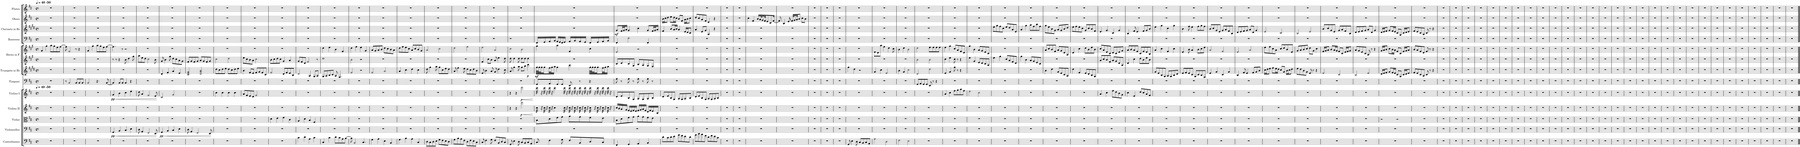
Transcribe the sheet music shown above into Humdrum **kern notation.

**kern	**kern	**dynam	**kern	**kern	**dynam	**kern	**dynam	**kern	**kern	**dynam	**kern	**kern	**kern	**kern	**dynam	**kern	**kern
*part12	*part11	*part11	*part10	*part9	*part9	*part8	*part8	*part7	*part6	*part6	*part5	*part5	*part4	*part3	*part3	*part2	*part1
*staff13	*staff12	*staff12	*staff11	*staff10	*staff10	*staff9	*staff9	*staff8	*staff7	*staff7	*staff6	*staff5	*staff4	*staff3	*staff3	*staff2	*staff1
*I"Contrabasses	*I"Violoncellos	*	*I"Violas	*I"Violins II	*	*I"Violins I	*	*I"Timpani	*I"Trumpets in Bb	*	*I"Horns in F	*	*I"Bassoons	*I"Clarinets in Bb	*	*I"Oboes	*I"Flutes
*I'Cb.	*I'Vc.	*	*I'Vla.	*I'Vln. II	*	*I'Vln. I	*	*I'Timp.	*	*	*	*	*I'Bsn.	*	*	*I'Ob.	*I'Fl.
*clefF4	*clefF4	*	*clefC3	*clefG2	*	*clefG2	*	*clefF4	*clefG2	*	*clefG2	*clefG2	*clefF4	*clefG2	*	*clefG2	*clefG2
*Trd7c12	*	*	*	*	*	*	*	*	*Trd1c2	*	*Trd4c7	*Trd4c7	*	*Trd1c2	*	*	*
*k[f#c#]	*k[f#c#]	*	*k[f#c#]	*k[f#c#]	*	*k[f#c#]	*	*k[f#c#]	*k[f#c#g#d#]	*	*k[f#c#g#]	*k[f#c#g#]	*k[f#c#]	*k[f#c#g#d#]	*	*k[f#c#]	*k[f#c#]
*M4/4	*M4/4	*	*M4/4	*M4/4	*	*M4/4	*	*M4/4	*M4/4	*	*M4/4	*M4/4	*M4/4	*M4/4	*	*M4/4	*M4/4
*met(c)	*met(c)	*	*met(c)	*met(c)	*	*met(c)	*	*met(c)	*met(c)	*	*met(c)	*met(c)	*met(c)	*met(c)	*	*met(c)	*met(c)
*MM40	*MM40	*	*MM40	*MM40	*	*MM40	*	*MM40	*MM40	*	*MM40	*MM40	*MM40	*MM40	*	*MM40	*MM40
=1	=1	=1	=1	=1	=1	=1	=1	=1	=1	=1	=1	=1	=1	=1	=1	=1	=1
!	!	!	!	!	!	!	!	!	!	!	!	!	!	!	!	!	!LO:TX:a:B:t=-50
!	!	!	!	!	!	!LO:TX:a:B:t=-50	!	!	!	!	!	!	!	!	!	!	!
1r	1r	.	1r	1r	.	1r	.	1r	1r	.	1r	4g#/	1r	1r	.	1r	1r
.	.	.	.	.	.	.	.	.	.	.	.	4gg#\	.	.	.	.	.
.	.	.	.	.	.	.	.	.	.	.	.	8aa\L	.	.	.	.	.
.	.	.	.	.	.	.	.	.	.	.	.	8gg#\	.	.	.	.	.
.	.	.	.	.	.	.	.	.	.	.	.	8ee\	.	.	.	.	.
.	.	.	.	.	.	.	.	.	.	.	.	[8ff#\J	.	.	.	.	.
=2	=2	=2	=2	=2	=2	=2	=2	=2	=2	=2	=2	=2	=2	=2	=2	=2	=2
1r	1r	.	1r	1r	.	1r	.	8r	1r	.	1r	8ff#\]	1r	1r	.	1r	1r
.	.	.	.	.	.	.	.	2BB/	.	.	.	2f#/	.	.	.	.	.
.	.	.	.	.	.	.	.	8BB/L	.	.	.	8r	.	.	.	.	.
.	.	.	.	.	.	.	.	8BB/	.	.	.	4r	.	.	.	.	.
.	.	.	.	.	.	.	.	8BB/J	.	.	.	.	.	.	.	.	.
=3	=3	=3	=3	=3	=3	=3	=3	=3	=3	=3	=3	=3	=3	=3	=3	=3	=3
1r	1r	.	1r	1r	.	1r	.	2BB/	1r	.	1r	4g#/	1r	1r	.	1r	1r
.	.	.	.	.	.	.	.	.	.	.	.	4gg#\	.	.	.	.	.
.	.	.	.	.	.	.	.	4.r	.	.	.	8aa\L	.	.	.	.	.
.	.	.	.	.	.	.	.	.	.	.	.	8gg#\	.	.	.	.	.
.	.	.	.	.	.	.	.	.	.	.	.	8ee\	.	.	.	.	.
.	.	.	.	.	.	.	.	[8BB/	.	.	.	[8ff#\J	.	.	.	.	.
=4	=4	=4	=4	=4	=4	=4	=4	=4	=4	=4	=4	=4	=4	=4	=4	=4	=4
!	!	!LO:HP:b	!	!	!	!	!LO:HP:b	!	!	!	!	!	!	!	!	!	!
!	!	!LO:DY:n=1:b	!	!	!	!	!LO:DY:n=1:b	!	!	!	!	!	!	!	!	!	!
1r	4GG/	< pp	1r	1r	.	4g/	< pp	4BB/]	1r	.	8r	4.ff#\]	1r	1r	.	1r	1r
.	.	.	.	.	.	.	.	.	.	.	8r	.	.	.	.	.	.
.	4BB/	.	.	.	.	4b\	.	8BB/L	.	.	4r	.	.	.	.	.	.
.	.	.	.	.	.	.	.	8BB/J	.	.	.	8r	.	.	.	.	.
.	4C#/	.	.	.	.	4cc#\	.	4BB/	.	.	8b\	2r	.	.	.	.	.
.	.	.	.	.	.	.	.	.	.	.	4dd\	.	.	.	.	.	.
.	4E\	.	.	.	.	4ee\	.	4r	.	.	.	.	.	.	.	.	.
.	.	.	.	.	.	.	.	.	.	.	8gg#\	.	.	.	.	.	.
=5	=5	=5	=5	=5	=5	=5	=5	=5	=5	=5	=5	=5	=5	=5	=5	=5	=5
1r	8D\	.	1r	1r	.	8dd\	.	1r	1r	.	8aa\L	1r	1r	1r	.	1r	1r
.	4AA/	.	.	.	.	4a/	.	.	.	.	8ee\	.	.	.	.	.	.
.	.	.	.	.	.	.	.	.	.	.	8dd\J	.	.	.	.	.	.
.	2FF#/	.	.	.	.	2f#/	.	.	.	.	2cc#\	.	.	.	.	.	.
.	8EE/	.	.	.	.	8e/	.	.	.	.	8b\	.	.	.	.	.	.
.	.	[	.	.	.	.	[	.	.	.	.	.	.	.	.	.	.
=6	=6	=6	=6	=6	=6	=6	=6	=6	=6	=6	=6	=6	=6	=6	=6	=6	=6
!	!	!LO:HP:b	!	!	!	!	!	!	!	!	!	!	!	!	!	!	!
!	!	!LO:DY:n=1:b	!	!	!	!	!	!	!	!	!	!	!	!	!	!	!
1r	4GG/	< pp	1r	1r	.	2c#/	.	1r	4d#/	.	8g#/	1r	1r	1r	.	1r	1r
.	.	.	.	.	.	.	.	.	.	.	4b\	.	.	.	.	.	.
.	4BB/	.	.	.	.	.	.	.	4f#/	.	.	.	.	.	.	.	.
.	.	.	.	.	.	.	.	.	.	.	8gg#\	.	.	.	.	.	.
.	4C#/	.	.	.	.	2g/	.	.	4a/	.	8dd\L	.	.	.	.	.	.
.	.	.	.	.	.	.	.	.	.	.	8cc#\	.	.	.	.	.	.
.	4E\	.	.	.	.	.	.	.	4e/	.	8a\	.	.	.	.	.	.
.	.	.	.	.	.	.	.	.	.	.	8g#\J	.	.	.	.	.	.
=7	=7	=7	=7	=7	=7	=7	=7	=7	=7	=7	=7	=7	=7	=7	=7	=7	=7
1r	8D\	.	1r	1r	.	1r	.	1r	2c#/ 2e/ 2g#/	.	8f#/L	1r	1r	1r	.	1r	1r
.	4AA/	.	.	.	.	.	.	.	.	.	8g#/	.	.	.	.	.	.
.	.	.	.	.	.	.	.	.	.	.	8f#/	.	.	.	.	.	.
.	2FF#/	.	.	.	.	.	.	.	.	.	8g#/J	.	.	.	.	.	.
.	.	.	.	.	.	.	.	.	2d#/ 2g#/ 2b/	.	8a/L	.	.	.	.	.	.
.	.	.	.	.	.	.	.	.	.	.	8g#/	.	.	.	.	.	.
.	.	.	.	.	.	.	.	.	.	.	8f#/	.	.	.	.	.	.
.	8EE/	.	.	.	.	.	.	.	.	.	8g#/J	.	.	.	.	.	.
.	.	[	.	.	.	.	.	.	.	.	.	.	.	.	.	.	.
=8	=8	=8	=8	=8	=8	=8	=8	=8	=8	=8	=8	=8	=8	=8	=8	=8	=8
1r	1r	.	1r	1r	.	4cc#\	.	1r	8dd#\L	.	2cc#\	1r	1r	1r	.	1r	1r
.	.	.	.	.	.	.	.	.	8cc#\	.	.	.	.	.	.	.	.
.	.	.	.	.	.	4cc#\	.	.	8dd#\	.	.	.	.	.	.	.	.
.	.	.	.	.	.	.	.	.	8ee\J	.	.	.	.	.	.	.	.
.	.	.	.	.	.	4cc#\	.	.	8dd#\L	.	2dd\	.	.	.	.	.	.
.	.	.	.	.	.	.	.	.	8cc#\	.	.	.	.	.	.	.	.
.	.	.	.	.	.	4cc#\	.	.	8dd#\	.	.	.	.	.	.	.	.
.	.	.	.	.	.	.	.	.	8ee\J	.	.	.	.	.	.	.	.
=9	=9	=9	=9	=9	=9	=9	=9	=9	=9	=9	=9	=9	=9	=9	=9	=9	=9
1r	1r	.	1r	1r	.	8a/L	.	1r	4b\	.	8ee\L	1r	1r	1r	.	1r	1r
.	.	.	.	.	.	8f#/	.	.	.	.	8cc#\	.	.	.	.	.	.
.	.	.	.	.	.	8e/	.	.	8f#/L	.	8b\	.	.	.	.	.	.
.	.	.	.	.	.	8d/J	.	.	8e/J	.	8a\J	.	.	.	.	.	.
.	.	.	.	.	.	2f#/	.	.	8f#/L	.	2cc#\	.	.	.	.	.	.
.	.	.	.	.	.	.	.	.	8g#/	.	.	.	.	.	.	.	.
.	.	.	.	.	.	.	.	.	8f#/	.	.	.	.	.	.	.	.
.	.	.	.	.	.	.	.	.	8c#/J	.	.	.	.	.	.	.	.
=10	=10	=10	=10	=10	=10	=10	=10	=10	=10	=10	=10	=10	=10	=10	=10	=10	=10
1r	1r	.	4d\	1r	.	1r	.	1r	2f#/	.	8b\L	1r	1r	1r	.	1r	1r
.	.	.	.	.	.	.	.	.	.	.	8cc#\	.	.	.	.	.	.
.	.	.	4e\	.	.	.	.	.	.	.	8dd\	.	.	.	.	.	.
.	.	.	.	.	.	.	.	.	.	.	8cc#\J	.	.	.	.	.	.
.	.	.	4f#\	.	.	.	.	.	8d#/L	.	4g#/	.	.	.	.	.	.
.	.	.	.	.	.	.	.	.	8f#/	.	.	.	.	.	.	.	.
.	.	.	4c#\	.	.	.	.	.	8e/	.	4a/	.	.	.	.	.	.
.	.	.	.	.	.	.	.	.	8B/J	.	.	.	.	.	.	.	.
=11	=11	=11	=11	=11	=11	=11	=11	=11	=11	=11	=11	=11	=11	=11	=11	=11	=11
4c#\	1r	.	4A/	1r	.	1r	.	1r	2d#/	.	8g#/L	1r	1r	1r	.	1r	1r
.	.	.	.	.	.	.	.	.	.	.	8f#/	.	.	.	.	.	.
4d\	.	.	4d\	.	.	.	.	.	.	.	8d/J	.	.	.	.	.	.
.	.	.	.	.	.	.	.	.	.	.	2f#/	.	.	.	.	.	.
4A\	.	.	4B/	.	.	.	.	.	4A/	.	.	.	.	.	.	.	.
4c#\	.	.	4F#/	.	.	.	.	.	8G#/L	.	.	.	.	.	.	.	.
.	.	.	.	.	.	.	.	.	8A/J	.	8r	.	.	.	.	.	.
=12	=12	=12	=12	=12	=12	=12	=12	=12	=12	=12	=12	=12	=12	=12	=12	=12	=12
4C#/	1r	.	1r	1r	.	1r	.	1r	8G#/L	.	1dd	4dd\	1r	1r	.	1r	1r
.	.	.	.	.	.	.	.	.	8A/	.	.	.	.	.	.	.	.
4c#\	.	.	.	.	.	.	.	.	8B/	.	.	4ee\	.	.	.	.	.
.	.	.	.	.	.	.	.	.	8c#/J	.	.	.	.	.	.	.	.
8d\L	.	.	.	.	.	.	.	.	8A/	.	.	4b\	.	.	.	.	.
8c#\	.	.	.	.	.	.	.	.	4.F#/	.	.	.	.	.	.	.	.
8A\	.	.	.	.	.	.	.	.	.	.	.	4f#/	.	.	.	.	.
[8B\J	.	.	.	.	.	.	.	.	.	.	.	.	.	.	.	.	.
=13	=13	=13	=13	=13	=13	=13	=13	=13	=13	=13	=13	=13	=13	=13	=13	=13	=13
8B\]	1r	.	1r	1r	.	1r	.	1r	2f#/	.	2b\	4dd\	1r	1r	.	1r	1r
2BB/	.	.	.	.	.	.	.	.	.	.	.	.	.	.	.	.	.
.	.	.	.	.	.	.	.	.	.	.	.	4ff#\	.	.	.	.	.
.	.	.	.	.	.	.	.	.	2r	.	2r	4ee\	.	.	.	.	.
4.C#/	.	.	.	.	.	.	.	.	.	.	.	.	.	.	.	.	.
.	.	.	.	.	.	.	.	.	.	.	.	4g#/	.	.	.	.	.
=14	=14	=14	=14	=14	=14	=14	=14	=14	=14	=14	=14	=14	=14	=14	=14	=14	=14
4G\	1r	.	1r	1r	.	1r	.	1r	2f#/	.	1r	8a/L	1r	1r	.	1r	1r
.	.	.	.	.	.	.	.	.	.	.	.	8g#/	.	.	.	.	.
4A\	.	.	.	.	.	.	.	.	.	.	.	8a/	.	.	.	.	.
.	.	.	.	.	.	.	.	.	.	.	.	8b/J	.	.	.	.	.
4E\	.	.	.	.	.	.	.	.	2a/	.	.	8dd\L	.	.	.	.	.
.	.	.	.	.	.	.	.	.	.	.	.	8cc#\	.	.	.	.	.
4BB/	.	.	.	.	.	.	.	.	.	.	.	8b\	.	.	.	.	.
.	.	.	.	.	.	.	.	.	.	.	.	8a\J	.	.	.	.	.
=15	=15	=15	=15	=15	=15	=15	=15	=15	=15	=15	=15	=15	=15	=15	=15	=15	=15
4G\	1r	.	1r	1r	.	1r	.	1r	4a/	.	1r	8dd\L	1r	1r	.	1r	1r
.	.	.	.	.	.	.	.	.	.	.	.	8ff#\	.	.	.	.	.
4B\	.	.	.	.	.	.	.	.	4cc#\	.	.	8ee\	.	.	.	.	.
.	.	.	.	.	.	.	.	.	.	.	.	8cc#\J	.	.	.	.	.
4A\	.	.	.	.	.	.	.	.	4dd#\	.	.	8a/L	.	.	.	.	.
.	.	.	.	.	.	.	.	.	.	.	.	8cc#/	.	.	.	.	.
4C#/	.	.	.	.	.	.	.	.	4cc#\	.	.	8b/	.	.	.	.	.
.	.	.	.	.	.	.	.	.	.	.	.	8g#/J	.	.	.	.	.
=16	=16	=16	=16	=16	=16	=16	=16	=16	=16	=16	=16	=16	=16	=16	=16	=16	=16
8D\L	1r	.	1r	1r	.	1r	.	1r	8dd#\	.	1r	2a/	1r	1r	.	1r	1r
8C#\	.	.	.	.	.	.	.	.	4gg#\	.	.	.	.	.	.	.	.
8D\	.	.	.	.	.	.	.	.	.	.	.	.	.	.	.	.	.
8E\J	.	.	.	.	.	.	.	.	8aa\	.	.	.	.	.	.	.	.
8G\L	.	.	.	.	.	.	.	.	8gg#\L	.	.	2cc#\	.	.	.	.	.
8F#\	.	.	.	.	.	.	.	.	8cc#\	.	.	.	.	.	.	.	.
8E\	.	.	.	.	.	.	.	.	8ee\	.	.	.	.	.	.	.	.
8D\J	.	.	.	.	.	.	.	.	8dd#\J	.	.	.	.	.	.	.	.
=17	=17	=17	=17	=17	=17	=17	=17	=17	=17	=17	=17	=17	=17	=17	=17	=17	=17
8G\L	1r	.	1r	1r	.	1r	.	1r	8a/	.	1r	2dd\	1r	1r	.	1r	1r
8B\	.	.	.	.	.	.	.	.	4ff#\	.	.	.	.	.	.	.	.
8A\	.	.	.	.	.	.	.	.	.	.	.	.	.	.	.	.	.
8F#\J	.	.	.	.	.	.	.	.	8ee\	.	.	.	.	.	.	.	.
8D\L	.	.	.	.	.	.	.	.	8dd#\L	.	.	2ff#\	.	.	.	.	.
8F#\	.	.	.	.	.	.	.	.	8cc#\	.	.	.	.	.	.	.	.
8E\	.	.	.	.	.	.	.	.	8dd#\	.	.	.	.	.	.	.	.
8C#\J	.	.	.	.	.	.	.	.	8b\J	.	.	.	.	.	.	.	.
=18	=18	=18	=18	=18	=18	=18	=18	=18	=18	=18	=18	=18	=18	=18	=18	=18	=18
8C#/	1r	.	1r	1r	.	1r	.	1r	8e/	.	4f#/	2ee\	1r	1r	.	1r	1r
4F#\	.	.	.	.	.	.	.	.	4b\	.	.	.	.	.	.	.	.
.	.	.	.	.	.	.	.	.	.	.	8cc#\L	.	.	.	.	.	.
8G\	.	.	.	.	.	.	.	.	8a/	.	8b\J	.	.	.	.	.	.
8F#/L	.	.	.	.	.	.	.	.	8g#/	.	8a/	2a/	.	.	.	.	.
8BB/	.	.	.	.	.	.	.	.	4dd#\	.	4ee\	.	.	.	.	.	.
8D/	.	.	.	.	.	.	.	.	.	.	.	.	.	.	.	.	.
8C#/J	.	.	.	.	.	.	.	.	8cc#\	.	8dd\	.	.	.	.	.	.
=19	=19	=19	=19	=19	=19	=19	=19	=19	=19	=19	=19	=19	=19	=19	=19	=19	=19
8GG/	1r	.	1r	4r	.	4r	.	1r	8a/	.	8dd\	2cc#\	1r	1r	.	1r	1r
4E\	.	.	.	.	.	.	.	.	4gg#\	.	4dd\	.	.	.	.	.	.
.	.	.	.	4r	.	4r	.	.	.	.	.	.	.	.	.	.	.
8D\	.	.	.	.	.	.	.	.	8aa\	.	8dd\	.	.	.	.	.	.
!	!	!	!	!	!LO:HP:b	!	!LO:HP:b	!	!	!	!	!	!	!	!	!	!
!	!	!	!	!	!LO:DY:n=1:b	!	!LO:DY:n=1:b	!	!	!	!	!	!	!	!	!	!
8C#/L	.	.	.	2ddd\	< p	2ddd\	< p	.	8gg#\L	.	8dd\L	2b\	.	.	.	.	.
8BB/	.	.	.	.	.	.	.	.	8bb\J	.	8dd\J	.	.	.	.	.	.
!	!	!	!	!	!	!	!	!	!	!LO:DY:b	!	!	!	!	!	!	!
8C#/	.	.	.	.	.	.	.	.	4ddd#\	p	4dd\	.	.	.	.	.	.
8AA/J	.	.	.	.	.	.	.	.	.	.	.	.	.	.	.	.	.
.	.	.	.	.	[	.	[	.	.	.	.	.	.	.	.	.	.
=20	=20	=20	=20	=20	=20	=20	=20	=20	=20	=20	=20	=20	=20	=20	=20	=20	=20
!	!	!	!	!	!	!	!	!	!	!LO:DY:b	!	!	!	!	!	!	!
8C#/	1r	.	8B\L	32cc#\	.	32ccc#\	.	8GG/L	64gg#\LLLL	mf	1r	4gg#\	16FF#/LL	1r	.	1r	1r
.	.	.	.	.	.	.	.	.	64gg#\J	.	.	.	.	.	.	.	.
.	.	.	.	32r	.	32r	.	.	32gg#\J	.	.	.	.	.	.	.	.
.	.	.	.	32cc#\	.	32ccc#\	.	.	16gg#\	.	.	.	16GG/	.	.	.	.
.	.	.	.	32r	.	32r	.	.	.	.	.	.	.	.	.	.	.
4F#\	.	.	8d\	32cc#\	.	32ccc#\	.	8AA/	32ff#\L	.	.	.	16AA/	.	.	.	.
.	.	.	.	32r	.	32r	.	.	32gg#\J	.	.	.	.	.	.	.	.
.	.	.	.	4cc#\	.	4ccc#\	.	.	16aa\JJ	.	.	.	16BB/JJ	.	.	.	.
.	.	.	8f#\	.	.	.	.	8GG/	4gg#\	.	.	4aa\	16AA/LL	.	.	.	.
.	.	.	.	.	.	.	.	.	.	.	.	.	16GG/	.	.	.	.
8G\	.	.	8g\J	.	.	.	.	8GG/J	.	.	.	.	16FF#/	.	.	.	.
.	.	.	.	32cc#\	.	32ccc#\	.	.	.	.	.	.	16GG/JJ	.	.	.	.
.	.	.	.	32r	.	32r	.	.	.	.	.	.	.	.	.	.	.
8F#/L	.	.	8a\L	32cc#\	.	32ccc#\	.	8EE/	4ccc#\	.	.	4f#/	16AA/LL	.	.	.	.
.	.	.	.	32r	.	32r	.	.	.	.	.	.	.	.	.	.	.
.	.	.	.	32cc#\	.	32ccc#\	.	.	.	.	.	.	16BB/	.	.	.	.
.	.	.	.	32r	.	32r	.	.	.	.	.	.	.	.	.	.	.
8BB/	.	.	8g\	32cc#\	.	32ccc#\	.	8r	.	.	.	.	16AA/	.	.	.	.
.	.	.	.	32r	.	32r	.	.	.	.	.	.	.	.	.	.	.
.	.	.	.	32cc#\	.	32ccc#\	.	.	.	.	.	.	16GG/JJ	.	.	.	.
.	.	.	.	32r	.	32r	.	.	.	.	.	.	.	.	.	.	.
8D/	.	.	8f#\	32cc#\	.	32ccc#\	.	4r	64gg#\LLLL	.	.	4cc#\	16FF#/LL	.	.	.	.
.	.	.	.	.	.	.	.	.	64gg#\J	.	.	.	.	.	.	.	.
.	.	.	.	32r	.	32r	.	.	32gg#\J	.	.	.	.	.	.	.	.
.	.	.	.	32cc#\	.	32ccc#\	.	.	16gg#\	.	.	.	16GG/	.	.	.	.
.	.	.	.	32r	.	32r	.	.	.	.	.	.	.	.	.	.	.
8C#/J	.	.	8e\J	32cc#\	.	32ccc#\	.	.	32ff#\L	.	.	.	16AA/	.	.	.	.
.	.	.	.	32r	.	32r	.	.	32gg#\J	.	.	.	.	.	.	.	.
.	.	.	.	32cc#\	.	32ccc#\	.	.	16aa\JJ	.	.	.	16BB/JJ	.	.	.	.
.	.	.	.	32r	.	32r	.	.	.	.	.	.	.	.	.	.	.
=21	=21	=21	=21	=21	=21	=21	=21	=21	=21	=21	=21	=21	=21	=21	=21	=21	=21
!	!	!	!	!	!	!	!	!	!	!	!	!	!	!	!LO:DY:b	!	!
4FF#/	1r	.	8B\L	16cc#/LL	.	8d/L	.	8A\	1r	.	8c#/L	2e/	4FF#/	8g#/L	mf	1r	1r
.	.	.	.	16b/	.	.	.	.	.	.	.	.	.	.	.	.	.
.	.	.	8d\	16a/	.	8e/	.	8r	.	.	8d/	.	.	32f#/LL	.	.	.
.	.	.	.	.	.	.	.	.	.	.	.	.	.	32g#/J	.	.	.
.	.	.	.	16g/JJ	.	.	.	.	.	.	.	.	.	16a/JJ	.	.	.
4GG/	.	.	8f#\	16f#/LL	.	8B/	.	8A\	.	.	8c#/	.	2F#\	4g#/	.	.	.
.	.	.	.	16e/	.	.	.	.	.	.	.	.	.	.	.	.	.
.	.	.	8g\J	16f#/	.	8G/J	.	8r	.	.	8G#/J	.	.	.	.	.	.
.	.	.	.	16e/JJ	.	.	.	.	.	.	.	.	.	.	.	.	.
4AA/	.	.	8a\L	16f#/LL	.	8A/L	.	8A\	.	.	8B/L	2r	.	4cc#\	.	.	.
.	.	.	.	16g/	.	.	.	.	.	.	.	.	.	.	.	.	.
.	.	.	8g\	16a/	.	8G/	.	8r	.	.	8A/	.	.	.	.	.	.
.	.	.	.	16f#/JJ	.	.	.	.	.	.	.	.	.	.	.	.	.
4BB/	.	.	8f#\	16d/LL	.	8A/	.	8A\	.	.	8G#/	.	4FF#/	8g#/L	.	.	.
.	.	.	.	16f#/	.	.	.	.	.	.	.	.	.	.	.	.	.
.	.	.	8e\J	16e/	.	8B/J	.	8r	.	.	8F#/J	.	.	32f#/LL	.	.	.
.	.	.	.	.	.	.	.	.	.	.	.	.	.	32g#/J	.	.	.
.	.	.	.	16B/JJ	.	.	.	.	.	.	.	.	.	16a/JJ	.	.	.
=22	=22	=22	=22	=22	=22	=22	=22	=22	=22	=22	=22	=22	=22	=22	=22	=22	=22
8d\L	1r	.	1r	1r	.	8d/L	.	1r	1r	.	1r	1r	1r	4f#/	.	16b\LL	1r
.	.	.	.	.	.	.	.	.	.	.	.	.	.	.	.	16cc#\J	.
8c#\	.	.	.	.	.	8e/	.	.	.	.	.	.	.	.	.	8dd\J	.
8d\	.	.	.	.	.	8B/	.	.	.	.	.	.	.	8b/L	.	8ee\L	.
8e\J	.	.	.	.	.	8G/J	.	.	.	.	.	.	.	16a/L	.	16dd\L	.
.	.	.	.	.	.	.	.	.	.	.	.	.	.	16b/JJ	.	16cc#\JJ	.
8g\L	.	.	.	.	.	8A/L	.	.	.	.	.	.	.	4a/	.	8b/L	.
8f#\	.	.	.	.	.	8G/	.	.	.	.	.	.	.	.	.	8f#/J	.
8e\	.	.	.	.	.	8A/	.	.	.	.	.	.	.	16e/LL	.	16a\LL	.
.	.	.	.	.	.	.	.	.	.	.	.	.	.	16d#/J	.	16b\J	.
8d\J	.	.	.	.	.	8B/J	.	.	.	.	.	.	.	8c#/J	.	8cc#\J	.
=23	=23	=23	=23	=23	=23	=23	=23	=23	=23	=23	=23	=23	=23	=23	=23	=23	=23
8g\L	1r	.	1r	1r	.	8d/L	.	1r	1r	.	1r	1r	1r	4a/	.	8dd/L	1r
8b\	.	.	.	.	.	8e/	.	.	.	.	.	.	.	.	.	8cc#/	.
8a\	.	.	.	.	.	8B/	.	.	.	.	.	.	.	8e/L	.	8a/	.
8f#\J	.	.	.	.	.	8G/J	.	.	.	.	.	.	.	8g#/J	.	8f#/J	.
8d\L	.	.	.	.	.	8A/L	.	.	.	.	.	.	.	4A/	.	4d/	.
8f#\	.	.	.	.	.	8G/	.	.	.	.	.	.	.	.	.	.	.
8e\	.	.	.	.	.	8A/	.	.	.	.	.	.	.	4r	.	4r	.
8c#\J	.	.	.	.	.	8B/J	.	.	.	.	.	.	.	.	.	.	.
=24	=24	=24	=24	=24	=24	=24	=24	=24	=24	=24	=24	=24	=24	=24	=24	=24	=24
1r	1r	.	1r	1r	.	1r	.	1r	1r	.	1r	1r	1r	1r	.	1r	1r
=25	=25	=25	=25	=25	=25	=25	=25	=25	=25	=25	=25	=25	=25	=25	=25	=25	=25
1r	1r	.	1r	1r	.	1r	.	1r	1r	.	1r	1r	1r	1r	.	1r	1r
=26	=26	=26	=26	=26	=26	=26	=26	=26	=26	=26	=26	=26	=26	=26	=26	=26	=26
1r	1r	.	1r	1r	.	1r	.	1r	1r	.	1r	1r	1r	1r	.	4cc#\	1r
.	.	.	.	.	.	.	.	.	.	.	.	.	.	.	.	4f#/	.
.	.	.	.	.	.	.	.	.	.	.	.	.	.	.	.	16b/LL	.
.	.	.	.	.	.	.	.	.	.	.	.	.	.	.	.	32a/K	.
.	.	.	.	.	.	.	.	.	.	.	.	.	.	.	.	16g/	.
.	.	.	.	.	.	.	.	.	.	.	.	.	.	.	.	32f#/JK	.
.	.	.	.	.	.	.	.	.	.	.	.	.	.	.	.	8e/	.
.	.	.	.	.	.	.	.	.	.	.	.	.	.	.	.	8c#/	.
.	.	.	.	.	.	.	.	.	.	.	.	.	.	.	.	[16f#/Jk	.
=27	=27	=27	=27	=27	=27	=27	=27	=27	=27	=27	=27	=27	=27	=27	=27	=27	=27
1r	1r	.	1r	1r	.	1r	.	1r	1r	.	1r	1r	1r	1r	.	8.f#/]	1r
.	.	.	.	.	.	.	.	.	.	.	.	.	.	.	.	4B/	.
.	.	.	.	.	.	.	.	.	.	.	.	.	.	.	.	16e/	.
.	.	.	.	.	.	.	.	.	.	.	.	.	.	.	.	32f#/KLL	.
.	.	.	.	.	.	.	.	.	.	.	.	.	.	.	.	16g/	.
.	.	.	.	.	.	.	.	.	.	.	.	.	.	.	.	32a/JK	.
.	.	.	.	.	.	.	.	.	.	.	.	.	.	.	.	8b/J	.
.	.	.	.	.	.	.	.	.	.	.	.	.	.	.	.	8cc#\L	.
.	.	.	.	.	.	.	.	.	.	.	.	.	.	.	.	8b\J	.
=28	=28	=28	=28	=28	=28	=28	=28	=28	=28	=28	=28	=28	=28	=28	=28	=28	=28
1r	1r	.	1r	1r	.	1r	.	1r	1r	.	1r	1r	1r	1r	.	1r	1r
=29	=29	=29	=29	=29	=29	=29	=29	=29	=29	=29	=29	=29	=29	=29	=29	=29	=29
1r	1r	.	1r	1r	.	1r	.	1r	1r	.	1r	1r	1r	1r	.	1r	1r
=30	=30	=30	=30	=30	=30	=30	=30	=30	=30	=30	=30	=30	=30	=30	=30	=30	=30
1r	1r	.	1r	1r	.	1r	.	1r	1r	.	1r	1r	1r	1r	.	1r	1r
=31	=31	=31	=31	=31	=31	=31	=31	=31	=31	=31	=31	=31	=31	=31	=31	=31	=31
8GG/	1r	.	1r	1r	.	1r	.	1r	4gg#\	.	1r	1r	1r	1r	.	1r	1r
4E\	.	.	.	.	.	.	.	.	.	.	.	.	.	.	.	.	.
.	.	.	.	.	.	.	.	.	4dd#\	.	.	.	.	.	.	.	.
8D\	.	.	.	.	.	.	.	.	.	.	.	.	.	.	.	.	.
8C#/L	.	.	.	.	.	.	.	.	2r	.	.	.	.	.	.	.	.
8BB/	.	.	.	.	.	.	.	.	.	.	.	.	.	.	.	.	.
8C#/	.	.	.	.	.	.	.	.	.	.	.	.	.	.	.	.	.
8AA/J	.	.	.	.	.	.	.	.	.	.	.	.	.	.	.	.	.
=32	=32	=32	=32	=32	=32	=32	=32	=32	=32	=32	=32	=32	=32	=32	=32	=32	=32
2A\	1r	.	1r	1r	.	1r	.	1r	4g#/	.	1r	8e\L	1r	1r	.	1r	1r
.	.	.	.	.	.	.	.	.	.	.	.	8d\	.	.	.	.	.
.	.	.	.	.	.	.	.	.	4cc#\	.	.	8aa\J	.	.	.	.	.
.	.	.	.	.	.	.	.	.	.	.	.	4ff#\	.	.	.	.	.
2D\	.	.	.	.	.	.	.	.	2e/	.	.	.	.	.	.	.	.
.	.	.	.	.	.	.	.	.	.	.	.	4dd\	.	.	.	.	.
.	.	.	.	.	.	.	.	.	.	.	.	8cc#\	.	.	.	.	.
=33	=33	=33	=33	=33	=33	=33	=33	=33	=33	=33	=33	=33	=33	=33	=33	=33	=33
2F#\	1r	.	1r	1r	.	1r	.	1r	4b\	.	1r	4b\	1r	1r	.	1r	1r
.	.	.	.	.	.	.	.	.	4g#/	.	.	4dd\	.	.	.	.	.
2E\	.	.	.	.	.	.	.	.	2cc#\	.	.	2b\	.	.	.	.	.
=34	=34	=34	=34	=34	=34	=34	=34	=34	=34	=34	=34	=34	=34	=34	=34	=34	=34
1r	1r	.	1r	1r	.	1r	.	8GG/L	2d#/	.	2b\	2dd\	1r	1r	.	1r	1r
.	.	.	.	.	.	.	.	8AA/	.	.	.	.	.	.	.	.	.
.	.	.	.	.	.	.	.	8GG/	.	.	.	.	.	.	.	.	.
.	.	.	.	.	.	.	.	8GG/J	.	.	.	.	.	.	.	.	.
.	.	.	.	.	.	.	.	8EE/	2dd#\	.	2b\	8ee\L	.	.	.	.	.
.	.	.	.	.	.	.	.	8r	.	.	.	8ee\	.	.	.	.	.
.	.	.	.	.	.	.	.	4r	.	.	.	8ee\	.	.	.	.	.
.	.	.	.	.	.	.	.	.	.	.	.	8ee\J	.	.	.	.	.
=35	=35	=35	=35	=35	=35	=35	=35	=35	=35	=35	=35	=35	=35	=35	=35	=35	=35
1r	1r	.	1r	1r	.	4a/	.	1r	4e/	.	4cc#\	4ee\	1r	1r	.	1r	1r
.	.	.	.	.	.	4cc#\	.	.	4g#/	.	4ee\	4gg#\	.	.	.	.	.
.	.	.	.	.	.	8ff#\L	.	.	8gg#\	.	8cc#\	8cc#/L	.	.	.	.	.
.	.	.	.	.	.	8gg\	.	.	8r	.	8r	8a/	.	.	.	.	.
.	.	.	.	.	.	8aa\	.	.	4r	.	4r	8f#/	.	.	.	.	.
.	.	.	.	.	.	8ff#\J	.	.	.	.	.	8d/J	.	.	.	.	.
=36	=36	=36	=36	=36	=36	=36	=36	=36	=36	=36	=36	=36	=36	=36	=36	=36	=36
1r	1r	.	1r	1r	.	2ee\	.	1r	1r	.	4ee\	4gg#\	1r	1r	.	1r	1r
.	.	.	.	.	.	.	.	.	.	.	4g#/	4b\	.	.	.	.	.
.	.	.	.	.	.	2cc#\	.	.	.	.	8e/L	8a/L	.	.	.	.	.
.	.	.	.	.	.	.	.	.	.	.	8d/	8g#/	.	.	.	.	.
.	.	.	.	.	.	.	.	.	.	.	8c#/	8e/	.	.	.	.	.
.	.	.	.	.	.	.	.	.	.	.	8A/J	8c#/J	.	.	.	.	.
=37	=37	=37	=37	=37	=37	=37	=37	=37	=37	=37	=37	=37	=37	=37	=37	=37	=37
1r	1r	.	1r	1r	.	1r	.	1r	1r	.	4ee\	1r	1r	8ee\L	.	1r	1r
.	.	.	.	.	.	.	.	.	.	.	.	.	.	8gg#\	.	.	.
.	.	.	.	.	.	.	.	.	.	.	4gg#\	.	.	8ff#\	.	.	.
.	.	.	.	.	.	.	.	.	.	.	.	.	.	8cc#\J	.	.	.
.	.	.	.	.	.	.	.	.	.	.	8cc#/L	.	.	8ee/L	.	.	.
.	.	.	.	.	.	.	.	.	.	.	8a/	.	.	8dd#/	.	.	.
.	.	.	.	.	.	.	.	.	.	.	8f#/	.	.	8a/	.	.	.
.	.	.	.	.	.	.	.	.	.	.	8d/J	.	.	8e/J	.	.	.
=38	=38	=38	=38	=38	=38	=38	=38	=38	=38	=38	=38	=38	=38	=38	=38	=38	=38
1r	1r	.	1r	1r	.	1r	.	1r	1r	.	4gg#\	1r	1r	4a/	.	1r	1r
.	.	.	.	.	.	.	.	.	.	.	4b\	.	.	4gg#\	.	.	.
.	.	.	.	.	.	.	.	.	.	.	8a/L	.	.	8aa\L	.	.	.
.	.	.	.	.	.	.	.	.	.	.	8g#/	.	.	8ff#\	.	.	.
.	.	.	.	.	.	.	.	.	.	.	8e/	.	.	8bb\	.	.	.
.	.	.	.	.	.	.	.	.	.	.	8c#/J	.	.	8ff#\J	.	.	.
=39	=39	=39	=39	=39	=39	=39	=39	=39	=39	=39	=39	=39	=39	=39	=39	=39	=39
1r	1r	.	1r	1r	.	1r	.	1r	4b\	.	1r	8a/L	1r	8gg#\L	.	1r	1r
.	.	.	.	.	.	.	.	.	.	.	.	8cc#/	.	8ee\	.	.	.
.	.	.	.	.	.	.	.	.	4dd#\	.	.	8b/	.	8b\	.	.	.
.	.	.	.	.	.	.	.	.	.	.	.	8f#/J	.	8g#\J	.	.	.
.	.	.	.	.	.	.	.	.	8g#/L	.	.	8a/L	.	8a/L	.	.	.
.	.	.	.	.	.	.	.	.	8e/	.	.	8g#/	.	8g#/	.	.	.
.	.	.	.	.	.	.	.	.	8c#/	.	.	8d/	.	8b/	.	.	.
.	.	.	.	.	.	.	.	.	8A/J	.	.	8A/J	.	8dd#/J	.	.	.
=40	=40	=40	=40	=40	=40	=40	=40	=40	=40	=40	=40	=40	=40	=40	=40	=40	=40
1r	1r	.	1r	1r	.	1r	.	1r	4dd#\	.	1r	4d/	1r	8ee\L	.	1r	1r
.	.	.	.	.	.	.	.	.	.	.	.	.	.	8ff#\	.	.	.
.	.	.	.	.	.	.	.	.	4f#/	.	.	4cc#\	.	8ee\	.	.	.
.	.	.	.	.	.	.	.	.	.	.	.	.	.	8cc#\J	.	.	.
.	.	.	.	.	.	.	.	.	8e/L	.	.	8dd\L	.	8g#/L	.	.	.
.	.	.	.	.	.	.	.	.	8d#/	.	.	8b\	.	8cc#/	.	.	.
.	.	.	.	.	.	.	.	.	8B/	.	.	8ee\	.	8b/	.	.	.
.	.	.	.	.	.	.	.	.	8G#/J	.	.	8b\J	.	8f#/J	.	.	.
=41	=41	=41	=41	=41	=41	=41	=41	=41	=41	=41	=41	=41	=41	=41	=41	=41	=41
1r	1r	.	1r	1r	.	4a/	.	1r	1r	.	8a/L	8cc#/L	1r	4e/	.	1r	1r
.	.	.	.	.	.	.	.	.	.	.	8cc#/	8a/	.	.	.	.	.
.	.	.	.	.	.	4cc#\	.	.	.	.	8b/	8e/	.	4g#/	.	.	.
.	.	.	.	.	.	.	.	.	.	.	8f#/J	8c#/J	.	.	.	.	.
.	.	.	.	.	.	8ff#\L	.	.	.	.	8a/L	8d/L	.	4c#/	.	.	.
.	.	.	.	.	.	8dd\	.	.	.	.	8g#/	8c#/	.	.	.	.	.
.	.	.	.	.	.	8b\	.	.	.	.	8d/	8e/	.	4g#/	.	.	.
.	.	.	.	.	.	8g\J	.	.	.	.	8A/J	8g#/J	.	.	.	.	.
=42	=42	=42	=42	=42	=42	=42	=42	=42	=42	=42	=42	=42	=42	=42	=42	=42	=42
1r	1r	.	1r	1r	.	4cc#\	.	1r	1r	.	4d/	8a/L	1r	4B/	.	1r	1r
.	.	.	.	.	.	.	.	.	.	.	.	8b/	.	.	.	.	.
.	.	.	.	.	.	4e/	.	.	.	.	4cc#\	8a/	.	8f#/	.	.	.
.	.	.	.	.	.	.	.	.	.	.	.	8f#/J	.	4e/	.	.	.
.	.	.	.	.	.	8dd/L	.	.	.	.	8dd\L	8c#/L	.	.	.	.	.
.	.	.	.	.	.	8cc#/	.	.	.	.	8b\	8f#/	.	8f#/L	.	.	.
.	.	.	.	.	.	8a/	.	.	.	.	8ee\	8e/	.	8g#/	.	.	.
.	.	.	.	.	.	8f#/J	.	.	.	.	8b\J	8B/J	.	8b/J	.	.	.
=43	=43	=43	=43	=43	=43	=43	=43	=43	=43	=43	=43	=43	=43	=43	=43	=43	=43
1r	1r	.	1r	1r	.	1r	.	1r	8g#/L	.	1r	4a/	1r	4ee\	.	1r	1r
.	.	.	.	.	.	.	.	.	8e/	.	.	.	.	.	.	.	.
.	.	.	.	.	.	.	.	.	8B/	.	.	4cc#\	.	4gg#\	.	.	.
.	.	.	.	.	.	.	.	.	8G#/J	.	.	.	.	.	.	.	.
.	.	.	.	.	.	.	.	.	8A/L	.	.	4f#/	.	4cc#\	.	.	.
.	.	.	.	.	.	.	.	.	8G#/	.	.	.	.	.	.	.	.
.	.	.	.	.	.	.	.	.	8B/	.	.	4cc#\	.	4gg#\	.	.	.
.	.	.	.	.	.	.	.	.	8d#/J	.	.	.	.	.	.	.	.
=44	=44	=44	=44	=44	=44	=44	=44	=44	=44	=44	=44	=44	=44	=44	=44	=44	=44
1r	1r	.	1r	1r	.	1r	.	1r	8e/L	.	1r	4e/	1r	4b\	.	1r	1r
.	.	.	.	.	.	.	.	.	8f#/	.	.	.	.	.	.	.	.
.	.	.	.	.	.	.	.	.	8e/	.	.	8b\	.	8ff#\	.	.	.
.	.	.	.	.	.	.	.	.	8c#/J	.	.	4a/	.	4ee\	.	.	.
.	.	.	.	.	.	.	.	.	8G#/L	.	.	.	.	.	.	.	.
.	.	.	.	.	.	.	.	.	8c#/	.	.	8b\L	.	8ff#\L	.	.	.
.	.	.	.	.	.	.	.	.	8B/	.	.	8cc#\	.	8gg#\	.	.	.
.	.	.	.	.	.	.	.	.	8F#/J	.	.	8ee\J	.	8ff#\J	.	.	.
=45	=45	=45	=45	=45	=45	=45	=45	=45	=45	=45	=45	=45	=45	=45	=45	=45	=45
1r	1r	.	1r	1r	.	1r	.	1r	4e/	.	1r	2a/	1r	8b/L	.	1r	1r
.	.	.	.	.	.	.	.	.	.	.	.	.	.	8cc#/	.	.	.
.	.	.	.	.	.	.	.	.	4g#/	.	.	.	.	8g#/	.	.	.
.	.	.	.	.	.	.	.	.	.	.	.	.	.	8e/J	.	.	.
.	.	.	.	.	.	.	.	.	4c#/	.	.	2f#/	.	8g#/L	.	.	.
.	.	.	.	.	.	.	.	.	.	.	.	.	.	8a/	.	.	.
.	.	.	.	.	.	.	.	.	4g#/	.	.	.	.	8f#/	.	.	.
.	.	.	.	.	.	.	.	.	.	.	.	.	.	8B/J	.	.	.
=46	=46	=46	=46	=46	=46	=46	=46	=46	=46	=46	=46	=46	=46	=46	=46	=46	=46
1r	1r	.	1r	1r	.	1r	.	1r	4B/	.	1r	2e/	1r	8d#/L	.	1r	1r
.	.	.	.	.	.	.	.	.	.	.	.	.	.	8e/	.	.	.
.	.	.	.	.	.	.	.	.	8f#/	.	.	.	.	8f#/	.	.	.
.	.	.	.	.	.	.	.	.	4e/	.	.	.	.	8g#/J	.	.	.
.	.	.	.	.	.	.	.	.	.	.	.	2a/	.	8a/L	.	.	.
.	.	.	.	.	.	.	.	.	8f#/L	.	.	.	.	8d#/J	.	.	.
.	.	.	.	.	.	.	.	.	8g#/	.	.	.	.	4g#/	.	.	.
.	.	.	.	.	.	.	.	.	8b/J	.	.	.	.	.	.	.	.
=47	=47	=47	=47	=47	=47	=47	=47	=47	=47	=47	=47	=47	=47	=47	=47	=47	=47
1r	1r	.	1r	1r	.	1r	.	1r	16cc#\LL	.	1r	8ee\L	1r	2e/	.	1r	1r
.	.	.	.	.	.	.	.	.	16dd#\J	.	.	.	.	.	.	.	.
.	.	.	.	.	.	.	.	.	8ee\J	.	.	8ff#\	.	.	.	.	.
.	.	.	.	.	.	.	.	.	8ff#\L	.	.	8cc#\	.	.	.	.	.
.	.	.	.	.	.	.	.	.	16ee\L	.	.	8a\J	.	.	.	.	.
.	.	.	.	.	.	.	.	.	16dd#\JJ	.	.	.	.	.	.	.	.
.	.	.	.	.	.	.	.	.	8cc#/L	.	.	8cc#/L	.	2c#/	.	.	.
.	.	.	.	.	.	.	.	.	8g#/J	.	.	8dd/	.	.	.	.	.
.	.	.	.	.	.	.	.	.	16b\LL	.	.	8b/	.	.	.	.	.
.	.	.	.	.	.	.	.	.	16cc#\J	.	.	.	.	.	.	.	.
.	.	.	.	.	.	.	.	.	8dd#\J	.	.	8e/J	.	.	.	.	.
=48	=48	=48	=48	=48	=48	=48	=48	=48	=48	=48	=48	=48	=48	=48	=48	=48	=48
1r	1r	.	1r	1r	.	1r	.	1r	8ee\L	.	1r	8g#/L	1r	2B/	.	1r	1r
.	.	.	.	.	.	.	.	.	8dd#\	.	.	8a/	.	.	.	.	.
.	.	.	.	.	.	.	.	.	8b\	.	.	8b/	.	.	.	.	.
.	.	.	.	.	.	.	.	.	8g#\J	.	.	8cc#/J	.	.	.	.	.
.	.	.	.	.	.	.	.	.	8e/	.	.	8dd\L	.	2e/	.	.	.
.	.	.	.	.	.	.	.	.	8r	.	.	8g#\J	.	.	.	.	.
.	.	.	.	.	.	.	.	.	4r	.	.	4cc#\	.	.	.	.	.
=49	=49	=49	=49	=49	=49	=49	=49	=49	=49	=49	=49	=49	=49	=49	=49	=49	=49
1r	1r	.	1r	1r	.	1r	.	1r	2e/	.	1r	16f#/LL	1r	8b/L	.	1r	1r
.	.	.	.	.	.	.	.	.	.	.	.	16g#/J	.	.	.	.	.
.	.	.	.	.	.	.	.	.	.	.	.	8a/J	.	8cc#/	.	.	.
.	.	.	.	.	.	.	.	.	.	.	.	8b/L	.	8g#/	.	.	.
.	.	.	.	.	.	.	.	.	.	.	.	16a/L	.	8e/J	.	.	.
.	.	.	.	.	.	.	.	.	.	.	.	16g#/JJ	.	.	.	.	.
.	.	.	.	.	.	.	.	.	2c#/	.	.	8f#/L	.	8g#/L	.	.	.
.	.	.	.	.	.	.	.	.	.	.	.	8c#/J	.	8a/	.	.	.
.	.	.	.	.	.	.	.	.	.	.	.	16e/LL	.	8f#/	.	.	.
.	.	.	.	.	.	.	.	.	.	.	.	16f#/J	.	.	.	.	.
.	.	.	.	.	.	.	.	.	.	.	.	8g#/J	.	8B/J	.	.	.
=50	=50	=50	=50	=50	=50	=50	=50	=50	=50	=50	=50	=50	=50	=50	=50	=50	=50
1r	1r	.	1r	1r	.	1r	.	1r	2B/	.	1r	8a/L	1r	8d#/L	.	1r	1r
.	.	.	.	.	.	.	.	.	.	.	.	8g#/	.	8e/	.	.	.
.	.	.	.	.	.	.	.	.	.	.	.	8e/	.	8f#/	.	.	.
.	.	.	.	.	.	.	.	.	.	.	.	8c#/J	.	8g#/J	.	.	.
.	.	.	.	.	.	.	.	.	2e/	.	.	8A/	.	8a/L	.	.	.
.	.	.	.	.	.	.	.	.	.	.	.	8r	.	8d#/J	.	.	.
.	.	.	.	.	.	.	.	.	.	.	.	4r	.	4g#/	.	.	.
=51	=51	=51	=51	=51	=51	=51	=51	=51	=51	=51	=51	=51	=51	=51	=51	=51	=51
1r	1r	.	2r	1r	.	1r	.	1r	16d#/LL	.	1r	16g#/LL	1r	16d#/LL	.	1r	1r
.	.	.	.	.	.	.	.	.	16e/J	.	.	16a/J	.	16e/J	.	.	.
.	.	.	.	.	.	.	.	.	8f#/J	.	.	8b/J	.	8f#/J	.	.	.
.	.	.	.	.	.	.	.	.	8g#/L	.	.	8cc#\L	.	8g#/L	.	.	.
.	.	.	.	.	.	.	.	.	16f#/L	.	.	16b\L	.	16f#/L	.	.	.
.	.	.	.	.	.	.	.	.	16e/JJ	.	.	16a\JJ	.	16e/JJ	.	.	.
.	.	.	2r	.	.	.	.	.	8c#/L	.	.	8f#/L	.	8c#/L	.	.	.
.	.	.	.	.	.	.	.	.	8G#/J	.	.	8c#/J	.	8G#/J	.	.	.
.	.	.	.	.	.	.	.	.	16c#/LL	.	.	16f#/LL	.	16c#/LL	.	.	.
.	.	.	.	.	.	.	.	.	16d#/J	.	.	16g#/J	.	16d#/J	.	.	.
.	.	.	.	.	.	.	.	.	8e/J	.	.	8a/J	.	8e/J	.	.	.
=52	=52	=52	=52	=52	=52	=52	=52	=52	=52	=52	=52	=52	=52	=52	=52	=52	=52
1r	1r	.	1r	1r	.	1r	.	1r	8f#/L	.	1r	8b/L	1r	8f#/L	.	1r	1r
.	.	.	.	.	.	.	.	.	8e/	.	.	8a/	.	8e/	.	.	.
.	.	.	.	.	.	.	.	.	8c#/	.	.	8f#/	.	8c#/	.	.	.
.	.	.	.	.	.	.	.	.	8A/J	.	.	8d/J	.	8A/J	.	.	.
.	.	.	.	.	.	.	.	.	8c#/	.	.	8f#/	.	8c#/	.	.	.
.	.	.	.	.	.	.	.	.	8r	.	.	8r	.	8r	.	.	.
.	.	.	.	.	.	.	.	.	4r	.	.	4r	.	4r	.	.	.
=53	=53	=53	=53	=53	=53	=53	=53	=53	=53	=53	=53	=53	=53	=53	=53	=53	=53
1r	1r	.	1r	1r	.	1r	.	1r	1r	.	1r	1r	1r	1r	.	1r	1r
=54	=54	=54	=54	=54	=54	=54	=54	=54	=54	=54	=54	=54	=54	=54	=54	=54	=54
1r	1r	.	1r	1r	.	1r	.	1r	1r	.	1r	1r	1r	1r	.	1r	1r
=55	=55	=55	=55	=55	=55	=55	=55	=55	=55	=55	=55	=55	=55	=55	=55	=55	=55
1r	1r	.	1r	1r	.	1r	.	1r	1r	.	1r	1r	1r	1r	.	1r	1r
=56	=56	=56	=56	=56	=56	=56	=56	=56	=56	=56	=56	=56	=56	=56	=56	=56	=56
1r	1r	.	1r	1r	.	1r	.	1r	1r	.	1r	1r	1r	1r	.	1r	1r
=57	=57	=57	=57	=57	=57	=57	=57	=57	=57	=57	=57	=57	=57	=57	=57	=57	=57
1r	1r	.	1r	1r	.	1r	.	1r	1r	.	1r	1r	1r	1r	.	1r	1r
=58	=58	=58	=58	=58	=58	=58	=58	=58	=58	=58	=58	=58	=58	=58	=58	=58	=58
1r	1r	.	1r	1r	.	1r	.	1r	1r	.	1r	1r	1r	1r	.	1r	1r
=59	=59	=59	=59	=59	=59	=59	=59	=59	=59	=59	=59	=59	=59	=59	=59	=59	=59
1r	1r	.	1r	1r	.	1r	.	1r	1r	.	1r	1r	1r	1r	.	1r	1r
=60	=60	=60	=60	=60	=60	=60	=60	=60	=60	=60	=60	=60	=60	=60	=60	=60	=60
1r	1r	.	1r	1r	.	1r	.	1r	1r	.	1r	1r	1r	1r	.	1r	1r
=61	=61	=61	=61	=61	=61	=61	=61	=61	=61	=61	=61	=61	=61	=61	=61	=61	=61
1r	1r	.	1r	1r	.	1r	.	1r	1r	.	1r	1r	1r	1r	.	1r	1r
=62	=62	=62	=62	=62	=62	=62	=62	=62	=62	=62	=62	=62	=62	=62	=62	=62	=62
1r	1r	.	1r	1r	.	1r	.	1r	1r	.	1r	1r	1r	1r	.	1r	1r
=63	=63	=63	=63	=63	=63	=63	=63	=63	=63	=63	=63	=63	=63	=63	=63	=63	=63
1r	1r	.	1r	1r	.	1r	.	1r	1r	.	1r	1r	1r	1r	.	1r	1r
=64	=64	=64	=64	=64	=64	=64	=64	=64	=64	=64	=64	=64	=64	=64	=64	=64	=64
1r	1r	.	1r	1r	.	1r	.	1r	1r	.	1r	1r	1r	1r	.	1r	1r
=65	=65	=65	=65	=65	=65	=65	=65	=65	=65	=65	=65	=65	=65	=65	=65	=65	=65
1r	1r	.	1r	1r	.	1r	.	1r	1r	.	1r	1r	1r	1r	.	1r	1r
=66	=66	=66	=66	=66	=66	=66	=66	=66	=66	=66	=66	=66	=66	=66	=66	=66	=66
1r	1r	.	1r	1r	.	1r	.	1r	1r	.	1r	1r	1r	1r	.	1r	1r
=67	=67	=67	=67	=67	=67	=67	=67	=67	=67	=67	=67	=67	=67	=67	=67	=67	=67
1r	1r	.	1r	1r	.	1r	.	1r	1r	.	1r	1r	1r	1r	.	1r	1r
=68	=68	=68	=68	=68	=68	=68	=68	=68	=68	=68	=68	=68	=68	=68	=68	=68	=68
1r	1r	.	1r	1r	.	1r	.	1r	1r	.	1r	1r	1r	1r	.	1r	1r
=69	=69	=69	=69	=69	=69	=69	=69	=69	=69	=69	=69	=69	=69	=69	=69	=69	=69
1r	1r	.	1r	1r	.	1r	.	1r	1r	.	1r	1r	1r	1r	.	1r	1r
=70	=70	=70	=70	=70	=70	=70	=70	=70	=70	=70	=70	=70	=70	=70	=70	=70	=70
1r	1r	.	1r	1r	.	1r	.	1r	1r	.	1r	1r	1r	1r	.	1r	1r
=71	=71	=71	=71	=71	=71	=71	=71	=71	=71	=71	=71	=71	=71	=71	=71	=71	=71
1r	1r	.	1r	1r	.	1r	.	1r	1r	.	1r	1r	1r	1r	.	1r	1r
=72	=72	=72	=72	=72	=72	=72	=72	=72	=72	=72	=72	=72	=72	=72	=72	=72	=72
1r	1r	.	1r	1r	.	1r	.	1r	1r	.	1r	1r	1r	1r	.	1r	1r
=73	=73	=73	=73	=73	=73	=73	=73	=73	=73	=73	=73	=73	=73	=73	=73	=73	=73
1r	1r	.	1r	1r	.	1r	.	1r	1r	.	1r	1r	1r	1r	.	1r	1r
=74	=74	=74	=74	=74	=74	=74	=74	=74	=74	=74	=74	=74	=74	=74	=74	=74	=74
1r	1r	.	1r	1r	.	1r	.	1r	1r	.	1r	1r	1r	1r	.	1r	1r
=75	=75	=75	=75	=75	=75	=75	=75	=75	=75	=75	=75	=75	=75	=75	=75	=75	=75
1r	1r	.	1r	1r	.	1r	.	1r	1r	.	1r	1r	1r	1r	.	1r	1r
=76	=76	=76	=76	=76	=76	=76	=76	=76	=76	=76	=76	=76	=76	=76	=76	=76	=76
1r	1r	.	1r	1r	.	1r	.	1r	1r	.	1r	1r	1r	1r	.	1r	1r
=77	=77	=77	=77	=77	=77	=77	=77	=77	=77	=77	=77	=77	=77	=77	=77	=77	=77
1r	1r	.	1r	1r	.	1r	.	1r	1r	.	1r	1r	1r	1r	.	1r	1r
=78	=78	=78	=78	=78	=78	=78	=78	=78	=78	=78	=78	=78	=78	=78	=78	=78	=78
1r	1r	.	1r	1r	.	1r	.	1r	1r	.	1r	1r	1r	1r	.	1r	1r
=79	=79	=79	=79	=79	=79	=79	=79	=79	=79	=79	=79	=79	=79	=79	=79	=79	=79
1r	1r	.	1r	1r	.	1r	.	1r	1r	.	1r	1r	1r	1r	.	1r	1r
=80	=80	=80	=80	=80	=80	=80	=80	=80	=80	=80	=80	=80	=80	=80	=80	=80	=80
1r	1r	.	1r	1r	.	1r	.	1r	1r	.	1r	1r	1r	1r	.	1r	1r
=81	=81	=81	=81	=81	=81	=81	=81	=81	=81	=81	=81	=81	=81	=81	=81	=81	=81
1r	1r	.	1r	1r	.	1r	.	1r	1r	.	1r	1r	1r	1r	.	1r	1r
==	==	==	==	==	==	==	==	==	==	==	==	==	==	==	==	==	==
*-	*-	*-	*-	*-	*-	*-	*-	*-	*-	*-	*-	*-	*-	*-	*-	*-	*-
